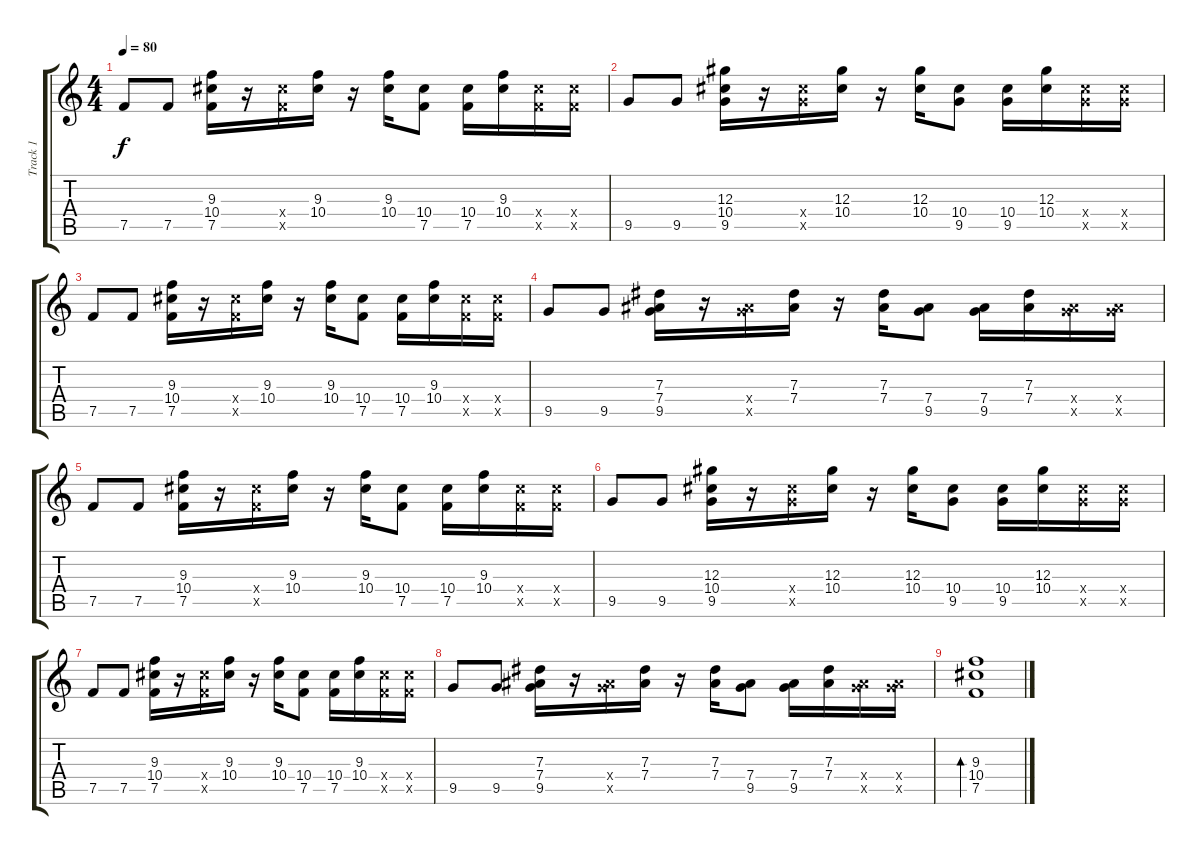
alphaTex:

\track ("Track 1" "Track 1") {instrument electricguitarmuted}
\staff {score tabs}
\tuning (F4 C4 Ab3 Eb3 Bb2 F2) {hide}
\ts (4 4)
\tempo 80
\clef g2
\ks c
7.5.8{dy f} 7.5.8 (9.3 10.4 7.5).16 r.16 (10.4{x} 7.5{x}).16 (9.3 10.4).16 r.16 (9.3 10.4).16 (10.4 7.5).8 (10.4 7.5).16 (9.3 10.4).16 (10.4{x} 7.5{x}).16 (10.4{x} 7.5{x}).16 |
9.5.8 9.5.8 (12.3 10.4 9.5).16 r.16 (10.4{x} 9.5{x}).16 (12.3 10.4).16 r.16 (12.3 10.4).16 (10.4 9.5).8 (10.4 9.5).16 (12.3 10.4).16 (10.4{x} 9.5{x}).16 (10.4{x} 9.5{x}).16 |
7.5.8 7.5.8 (9.3 10.4 7.5).16 r.16 (10.4{x} 7.5{x}).16 (9.3 10.4).16 r.16 (9.3 10.4).16 (10.4 7.5).8 (10.4 7.5).16 (9.3 10.4).16 (10.4{x} 7.5{x}).16 (10.4{x} 7.5{x}).16 |
9.5.8 9.5.8 (7.3 7.4 9.5).16 r.16 (7.4{x} 9.5{x}).16 (7.3 7.4).16 r.16 (7.3 7.4).16 (7.4 9.5).8 (7.4 9.5).16 (7.3 7.4).16 (7.4{x} 9.5{x}).16 (7.4{x} 9.5{x}).16 |
7.5.8 7.5.8 (9.3 10.4 7.5).16 r.16 (10.4{x} 7.5{x}).16 (9.3 10.4).16 r.16 (9.3 10.4).16 (10.4 7.5).8 (10.4 7.5).16 (9.3 10.4).16 (10.4{x} 7.5{x}).16 (10.4{x} 7.5{x}).16 |
9.5.8 9.5.8 (12.3 10.4 9.5).16 r.16 (10.4{x} 9.5{x}).16 (12.3 10.4).16 r.16 (12.3 10.4).16 (10.4 9.5).8 (10.4 9.5).16 (12.3 10.4).16 (10.4{x} 9.5{x}).16 (10.4{x} 9.5{x}).16 |
7.5.8 7.5.8 (9.3 10.4 7.5).16 r.16 (10.4{x} 7.5{x}).16 (9.3 10.4).16 r.16 (9.3 10.4).16 (10.4 7.5).8 (10.4 7.5).16 (9.3 10.4).16 (10.4{x} 7.5{x}).16 (10.4{x} 7.5{x}).16 |
9.5.8 9.5.8 (7.3 7.4 9.5).16 r.16 (7.4{x} 9.5{x}).16 (7.3 7.4).16 r.16 (7.3 7.4).16 (7.4 9.5).8 (7.4 9.5).16 (7.3 7.4).16 (7.4{x} 9.5{x}).16 (7.4{x} 9.5{x}).16 |
(9.3 10.4 7.5).1{bd 240}
